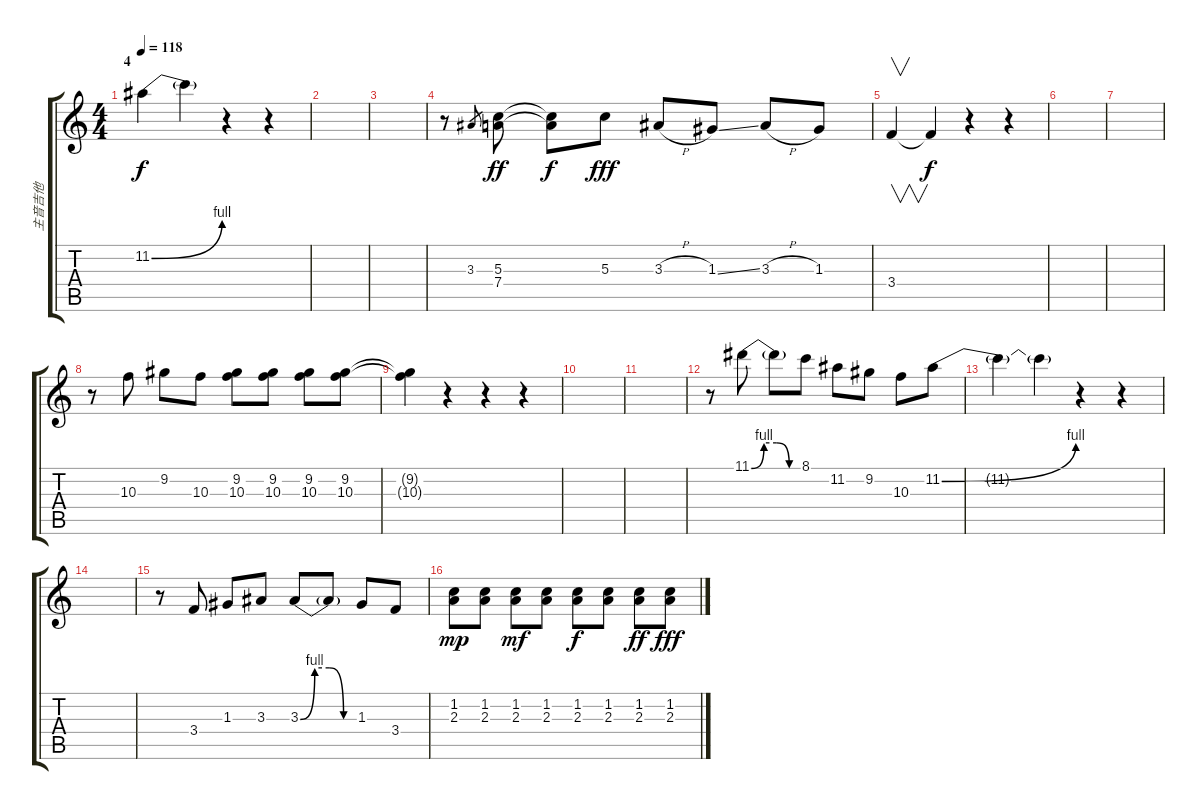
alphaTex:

\track ("主音吉他" "主音吉他") {instrument distortionguitar}
\staff {score tabs}
\tuning (E4 B3 G3 D3 A2 E2) {hide}
\ts (4 4)
\section ("" "4")
\tempo 118
\clef g2
\ks c
11.2{be (bend 0 0 60 4)}.4{dy f} 11.2{t}.4 r.4 r.4 |
|
|
r.8 3.3.8{gr} (5.3 7.4).8{dy ff} (5.3{t} 7.4{t}).8{dy f} 5.3.8{dy fff} 3.3{h}.8 1.3{ss}.8 3.3{h}.8 1.3.8 |
3.4.4{v} 3.4{t}.4{dy f} r.4 r.4 |
|
|
r.8 10.3.8 9.2.8 10.3.8 (9.2 10.3).8 (9.2 10.3).8 (9.2 10.3).8 (9.2 10.3).8 |
(9.2{t} 10.3{t}).4 r.4 r.4 r.4 |
|
|
r.8 11.1{be (custom 0 0 15 4 30 4 45 0 60 0)}.8 11.1{t}.8 8.1.8 11.2.8 9.2.8 10.3.8 11.2{be (bend 0 0 60 4)}.8 |
11.2{t}.4 11.2{t}.4 r.4 r.4 |
|
r.8 3.4.8 1.3.8 3.3.8 3.3{be (custom 0 0 15 4 30 4 45 0 60 0)}.8 3.3{t}.8 1.3.8 3.4.8 |
(1.2 2.3).8{dy mp} (1.2 2.3).8 (1.2 2.3).8{dy mf} (1.2 2.3).8 (1.2 2.3).8{dy f} (1.2 2.3).8 (1.2 2.3).8{dy ff} (1.2 2.3).8{dy fff}
